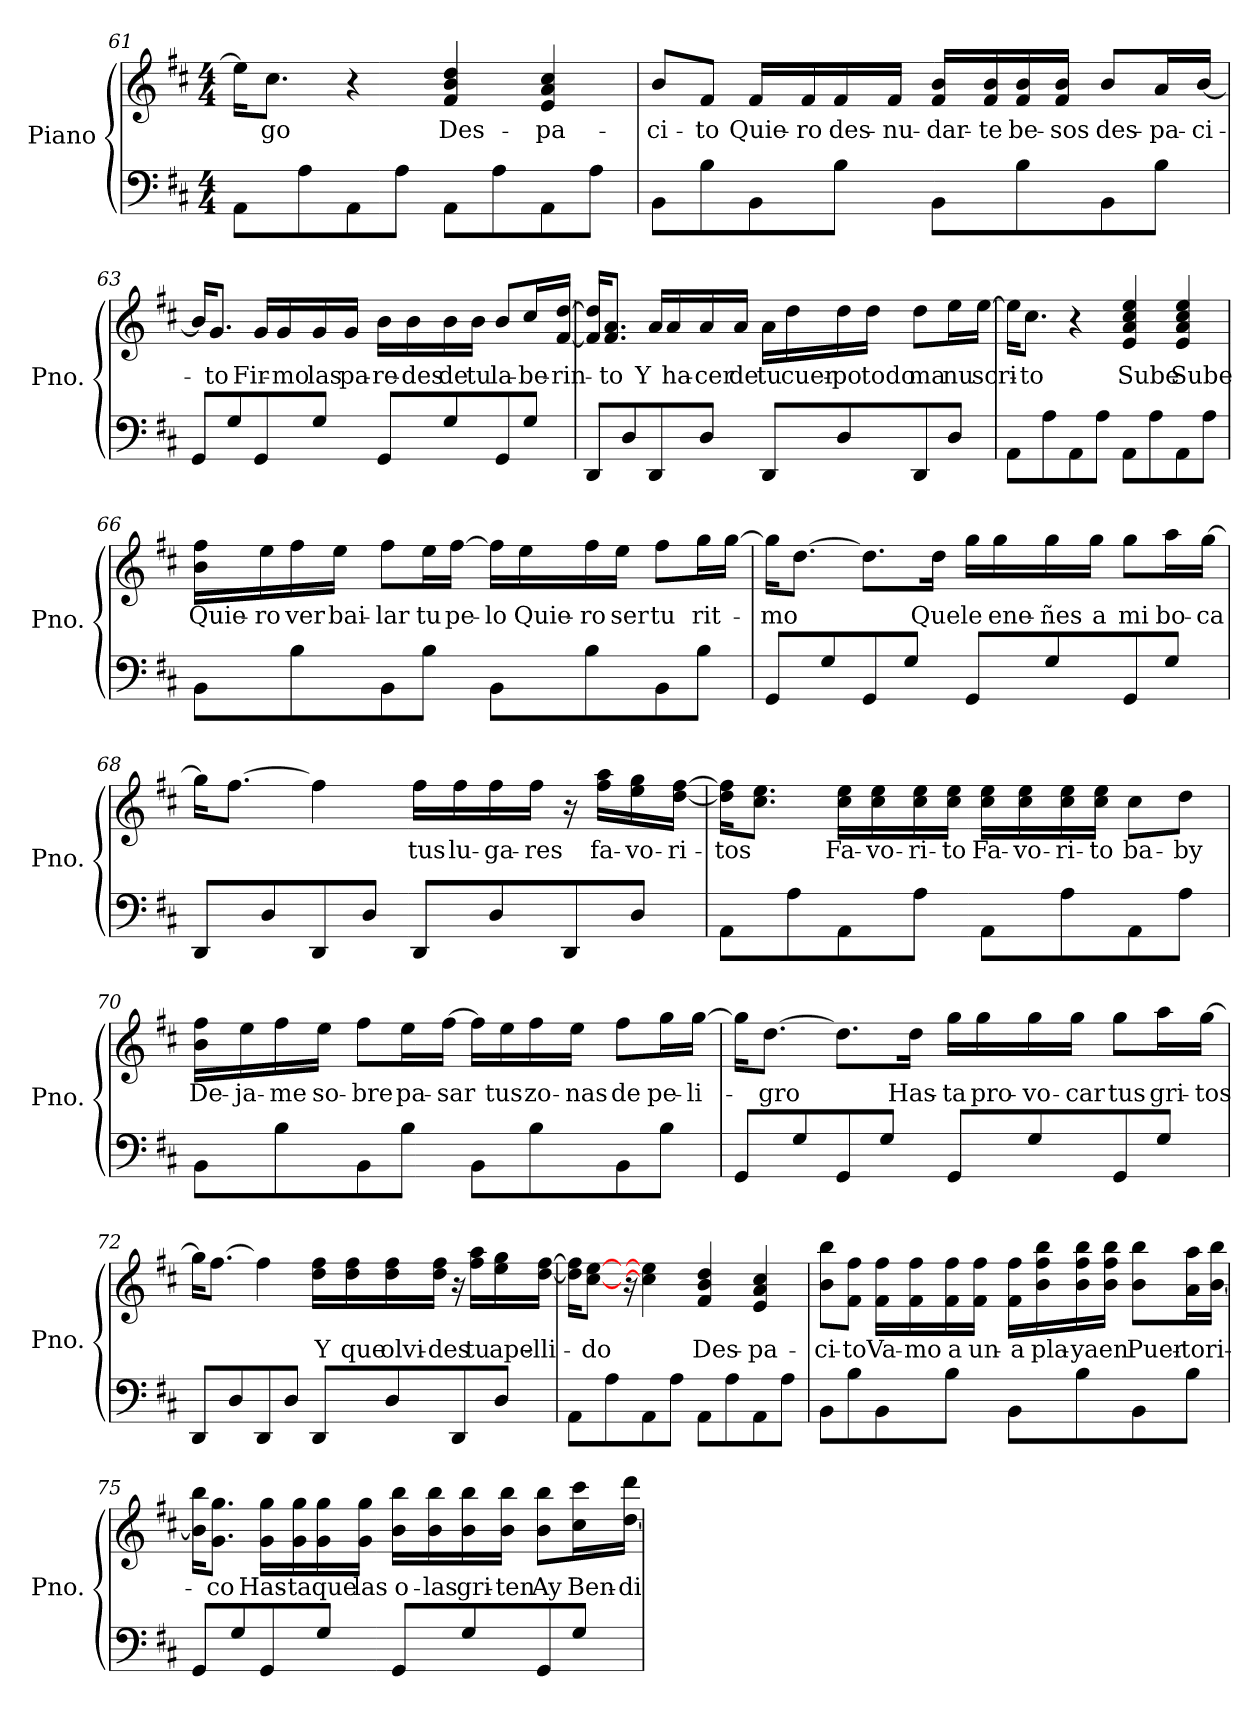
**kern	**kern	**text
*part1	*part1	*part1
*staff2	*staff1	*staff1
*I"Piano	*	*
*I'Pno.	*	*
*clefF4	*clefG2	*
*k[f#c#]	*k[f#c#]	*
*M4/4	*M4/4	*
=61	=61	=61
8AA\L	16ee\KL]	.
!	!	!LO:LY:b
.	8.cc#\J	go
8A\	.	.
8AA\	4r	.
8A\J	.	.
!	!	!LO:LY:b
8AA\L	4f#/ 4b/ 4dd/	Des-
8A\	.	.
!	!	!LO:LY:b
8AA\	4e/ 4a/ 4cc#/	-pa-
8A\J	.	.
!!LO:LB:g=z
=62	=62	=62
!	!	!LO:LY:b
8BB\L	8b/L	-ci-
!	!	!LO:LY:b
8B\	8f#/J	-to
!	!	!LO:LY:b
8BB\	16f#/LL	Quie-
!	!	!LO:LY:b
.	16f#/	-ro
!	!	!LO:LY:b
8B\J	16f#/	des-
!	!	!LO:LY:b
.	16f#/JJ	-nu-
!	!	!LO:LY:b
8BB\L	16f#/ 16b/LL	-dar-
!	!	!LO:LY:b
.	16f#/ 16b/	-te
!	!	!LO:LY:b
8B\	16f#/ 16b/	be-
!	!	!LO:LY:b
.	16f#/ 16b/JJ	-sos
!	!	!LO:LY:b
8BB\	8b/L	des-
!	!	!LO:LY:b
8B\J	16a/L	-pa-
!	!	!LO:LY:b
.	[16b/JJ	-ci-
=63	=63	=63
8GG/L	16b/KL]	.
!	!	!LO:LY:b
.	8.g/J	-to
8G/	.	.
!	!	!LO:LY:b
8GG/	16g/LL	Fir-
!	!	!LO:LY:b
.	16g/	-mo
!	!	!LO:LY:b
8G/J	16g/	las
!	!	!LO:LY:b
.	16g/JJ	pa-
!	!	!LO:LY:b
8GG/L	16b\LL	-re-
!	!	!LO:LY:b
.	16b\	-des
!	!	!LO:LY:b
8G/	16b\	de
!	!	!LO:LY:b
.	16b\JJ	tu
!	!	!LO:LY:b
8GG/	8b/L	la-
!	!	!LO:LY:b
8G/J	16cc#/L	-be-
!	!	!LO:LY:b
.	[16f#/ [16dd/JJ	-rin-
!!LO:PB:g=z
=64	=64	=64
8DD/L	16f#/] 16dd/]KL	.
!	!	!LO:LY:b
.	8.f#/ 8.a/J	-to
8D/	.	.
!	!	!LO:LY:b
8DD/	16a/LL	Y
!	!	!LO:LY:b
.	16a/	ha-
!	!	!LO:LY:b
8D/J	16a/	-cer
!	!	!LO:LY:b
.	16a/JJ	de
!	!	!LO:LY:b
8DD/L	16a\LL	tu
!	!	!LO:LY:b
.	16dd\	cuer-
!	!	!LO:LY:b
8D/	16dd\	-po
!	!	!LO:LY:b
.	16dd\JJ	todo
!	!	!LO:LY:b
8DD/	8dd\L	ma
!	!	!LO:LY:b
8D/J	16ee\L	nu
!	!	!LO:LY:b
.	[16ee\JJ	scri-
=65	=65	=65
8AA\L	16ee\KL]	.
!	!	!LO:LY:b
.	8.cc#\J	-to
8A\	.	.
8AA\	4r	.
8A\J	.	.
!	!	!LO:LY:b
8AA\L	4e/ 4a/ 4cc#/ 4ee/	Sube
8A\	.	.
!	!	!LO:LY:b
8AA\	4e/ 4a/ 4cc#/ 4ee/	Sube
8A\J	.	.
!!LO:LB:g=z
=66	=66	=66
!	!	!LO:LY:b
8BB\L	16b\ 16ff#\LL	Quie-
!	!	!LO:LY:b
.	16ee\	-ro
!	!	!LO:LY:b
8B\	16ff#\	ver
!	!	!LO:LY:b
.	16ee\JJ	bai-
!	!	!LO:LY:b
8BB\	8ff#\L	-lar
!	!	!LO:LY:b
8B\J	16ee\L	tu
!	!	!LO:LY:b
.	[16ff#\JJ	pe-
!	!	!LO:LY:b
8BB\L	16ff#\LL]	-lo
!	!	!LO:LY:b
.	16ee\	Quie-
!	!	!LO:LY:b
8B\	16ff#\	-ro
!	!	!LO:LY:b
.	16ee\JJ	ser
!	!	!LO:LY:b
8BB\	8ff#\L	tu
!	!	!LO:LY:b
8B\J	16gg\L	rit-
.	[16gg\JJ	.
=67	=67	=67
!	!	!LO:LY:b
8GG/L	16gg\KL]	-mo
.	[8.dd\J	.
8G/	.	.
8GG/	8.dd\L]	.
8G/J	.	.
!	!	!LO:LY:b
.	16dd\Jk	Que
!	!	!LO:LY:b
8GG/L	16gg\LL	le
!	!	!LO:LY:b
.	16gg\	ene-
!	!	!LO:LY:b
8G/	16gg\	-ñes
!	!	!LO:LY:b
.	16gg\JJ	a
!	!	!LO:LY:b
8GG/	8gg\L	mi
!	!	!LO:LY:b
8G/J	16aa\L	bo-
!	!	!LO:LY:b
.	[16gg\JJ	-ca
!!LO:LB:g=z
=68	=68	=68
8DD/L	16gg\KL]	.
.	[8.ff#\J	.
8D/	.	.
8DD/	4ff#\]	.
8D/J	.	.
!	!	!LO:LY:b
8DD/L	16ff#\LL	tus
!	!	!LO:LY:b
.	16ff#\	lu-
!	!	!LO:LY:b
8D/	16ff#\	-ga-
!	!	!LO:LY:b
.	16ff#\JJ	-res
8DD/	16r	.
!	!	!LO:LY:b
.	16ff#\ 16aa\LL	fa-
!	!	!LO:LY:b
8D/J	16ee\ 16gg\	-vo-
!	!	!LO:LY:b
.	[16dd\ [16ff#\JJ	-ri-
=69	=69	=69
!	!	!LO:LY:b
8AA\L	16dd\] 16ff#\]KL	-tos
.	8.cc#\ 8.ee\J	.
8A\	.	.
!	!	!LO:LY:b
8AA\	16cc#\ 16ee\LL	Fa-
!	!	!LO:LY:b
.	16cc#\ 16ee\	-vo-
!	!	!LO:LY:b
8A\J	16cc#\ 16ee\	-ri-
!	!	!LO:LY:b
.	16cc#\ 16ee\JJ	-to
!	!	!LO:LY:b
8AA\L	16cc#\ 16ee\LL	Fa-
!	!	!LO:LY:b
.	16cc#\ 16ee\	-vo-
!	!	!LO:LY:b
8A\	16cc#\ 16ee\	ri-
!	!	!LO:LY:b
.	16cc#\ 16ee\JJ	-to
!	!	!LO:LY:b
8AA\	8cc#\L	ba-
!	!	!LO:LY:b
8A\J	8dd\J	-by
!!LO:LB:g=z
=70	=70	=70
!	!	!LO:LY:b
8BB\L	16b\ 16ff#\LL	De-
!	!	!LO:LY:b
.	16ee\	-ja-
!	!	!LO:LY:b
8B\	16ff#\	-me
!	!	!LO:LY:b
.	16ee\JJ	so-
!	!	!LO:LY:b
8BB\	8ff#\L	-bre
!	!	!LO:LY:b
8B\J	16ee\L	pa-
!	!	!LO:LY:b
.	[16ff#\JJ	-sar
8BB\L	16ff#\LL]	.
!	!	!LO:LY:b
.	16ee\	tus
!	!	!LO:LY:b
8B\	16ff#\	zo-
!	!	!LO:LY:b
.	16ee\JJ	-nas
!	!	!LO:LY:b
8BB\	8ff#\L	de
!	!	!LO:LY:b
8B\J	16gg\L	pe-
!	!	!LO:LY:b
.	[16gg\JJ	-li-
=71	=71	=71
8GG/L	16gg\KL]	.
!	!	!LO:LY:b
.	[8.dd\J	-gro
8G/	.	.
8GG/	8.dd\L]	.
8G/J	.	.
!	!	!LO:LY:b
.	16dd\Jk	Has-
!	!	!LO:LY:b
8GG/L	16gg\LL	-ta
!	!	!LO:LY:b
.	16gg\	pro-
!	!	!LO:LY:b
8G/	16gg\	-vo-
!	!	!LO:LY:b
.	16gg\JJ	-car
!	!	!LO:LY:b
8GG/	8gg\L	tus
!	!	!LO:LY:b
8G/J	16aa\L	gri-
!	!	!LO:LY:b
.	[16gg\JJ	-tos
!!LO:LB:g=z
=72	=72	=72
8DD/L	16gg\KL]	.
.	[8.ff#\J	.
8D/	.	.
8DD/	4ff#\]	.
8D/J	.	.
!	!	!LO:LY:b
8DD/L	16dd\ 16ff#\LL	Y
!	!	!LO:LY:b
.	16dd\ 16ff#\	que
!	!	!LO:LY:b
8D/	16dd\ 16ff#\	olvi-
!	!	!LO:LY:b
.	16dd\ 16ff#\JJ	-des
8DD/	16r	.
!	!	!LO:LY:b
.	16ff#\ 16aa\LL	tu
!	!	!LO:LY:b
8D/J	16ee\ 16gg\	ape-
!	!	!LO:LY:b
.	[16dd\ [16ff#\JJ	-lli-
=73	=73	=73
8AA\L	16dd\] 16ff#\]KL	.
!	!	!LO:LY:b
.	[8cc#\ [8ee\J	-do
8A\	.	.
.	16r	.
8AA\	4cc#\] 4ee\]	.
8A\J	.	.
!	!	!LO:LY:b
8AA\L	4f#/ 4b/ 4dd/	Des-
8A\	.	.
!	!	!LO:LY:b
8AA\	4e/ 4a/ 4cc#/	-pa-
8A\J	.	.
=74	=74	=74
!	!	!LO:LY:b
8BB\L	8b\ 8bb\L	-ci-
!	!	!LO:LY:b
8B\	8f#\ 8ff#\J	-to
!	!	!LO:LY:b
8BB\	16f#\ 16ff#\LL	Va-
!	!	!LO:LY:b
.	16f#\ 16ff#\	-mo
!	!	!LO:LY:b
8B\J	16f#\ 16ff#\	a
!	!	!LO:LY:b
.	16f#\ 16ff#\JJ	un-
!	!	!LO:LY:b
8BB\L	16f#\ 16ff#\LL	-a
!	!	!LO:LY:b
.	16b\ 16ff#\ 16bb\	pla-
!	!	!LO:LY:b
8B\	16b\ 16ff#\ 16bb\	-ya
!	!	!LO:LY:b
.	16b\ 16ff#\ 16bb\JJ	en
!	!	!LO:LY:b
8BB\	8b\ 8bb\L	Puer-
!	!	!LO:LY:b
8B\J	16a\ 16aa\L	-to
!	!	!LO:LY:b
.	[16b\ 16bb\JJ	ri-
!!LO:PB:g=z
=75	=75	=75
8GG/L	16b\] 16bb\KL	.
!	!	!LO:LY:b
.	8.g\ 8.gg\J	-co
8G/	.	.
!	!	!LO:LY:b
8GG/	16g\ 16gg\LL	Has-
!	!	!LO:LY:b
.	16g\ 16gg\	-ta
!	!	!LO:LY:b
8G/J	16g\ 16gg\	que
!	!	!LO:LY:b
.	16g\ 16gg\JJ	las
!	!	!LO:LY:b
8GG/L	16b\ 16bb\LL	o-
!	!	!LO:LY:b
.	16b\ 16bb\	-las
!	!	!LO:LY:b
8G/	16b\ 16bb\	gri-
!	!	!LO:LY:b
.	16b\ 16bb\JJ	-ten
!	!	!LO:LY:b
8GG/	8b\ 8bb\L	Ay
!	!	!LO:LY:b
8G/J	16cc#\ 16ccc#\L	Ben-
!	!	!LO:LY:b
.	[16dd\ 16ddd\JJ	-di-
=	=	=
*-	*-	*-
